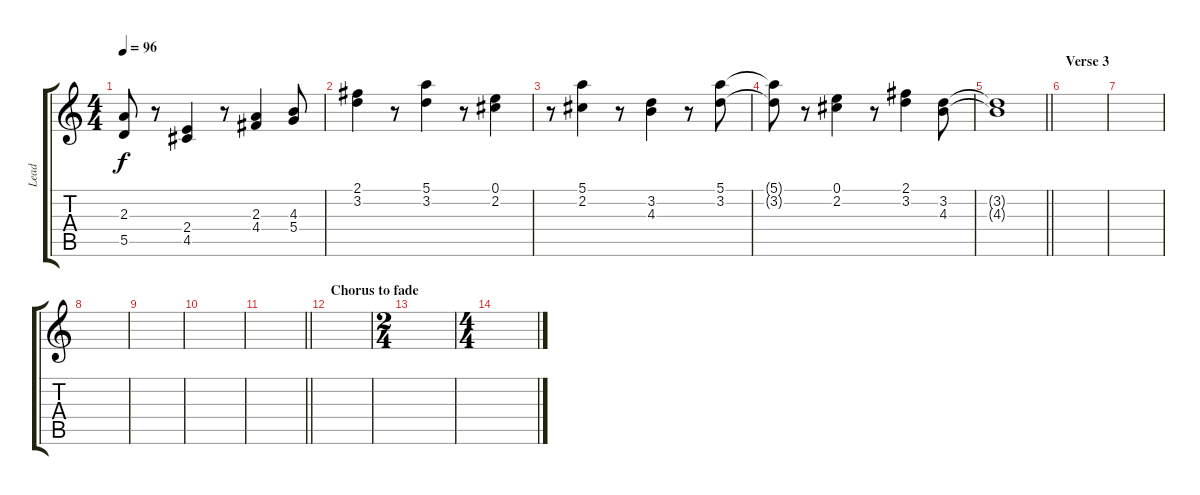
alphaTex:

\track ("Lead" "Lead") {instrument distortionguitar}
\staff {score tabs}
\tuning (E4 B3 G3 D3 A2 E2) {hide}
\ts (4 4)
\tempo 96
\clef g2
\ks c
(2.3{t} 5.5{t}).8{dy f} r.8 (2.4 4.5).4 r.8 (2.3 4.4).4 (4.3 5.4).8 |
(2.1 3.2).4 r.8 (5.1 3.2).4 r.8 (0.1 2.2).4 |
r.8 (5.1 2.2).4 r.8 (3.2 4.3).4 r.8 (5.1 3.2).8 |
(5.1{t} 3.2{t}).8 r.8 (0.1 2.2).4 r.8 (2.1 3.2).4 (3.2 4.3).8 |
\barLineRight lightlight
(3.2{t} 4.3{t}).1 |
\section ("" "Verse 3")
|
|
|
|
|
\barLineRight lightlight
|
\section ("" "Chorus to fade")
|
\ts (2 4)
|
\ts (4 4)
